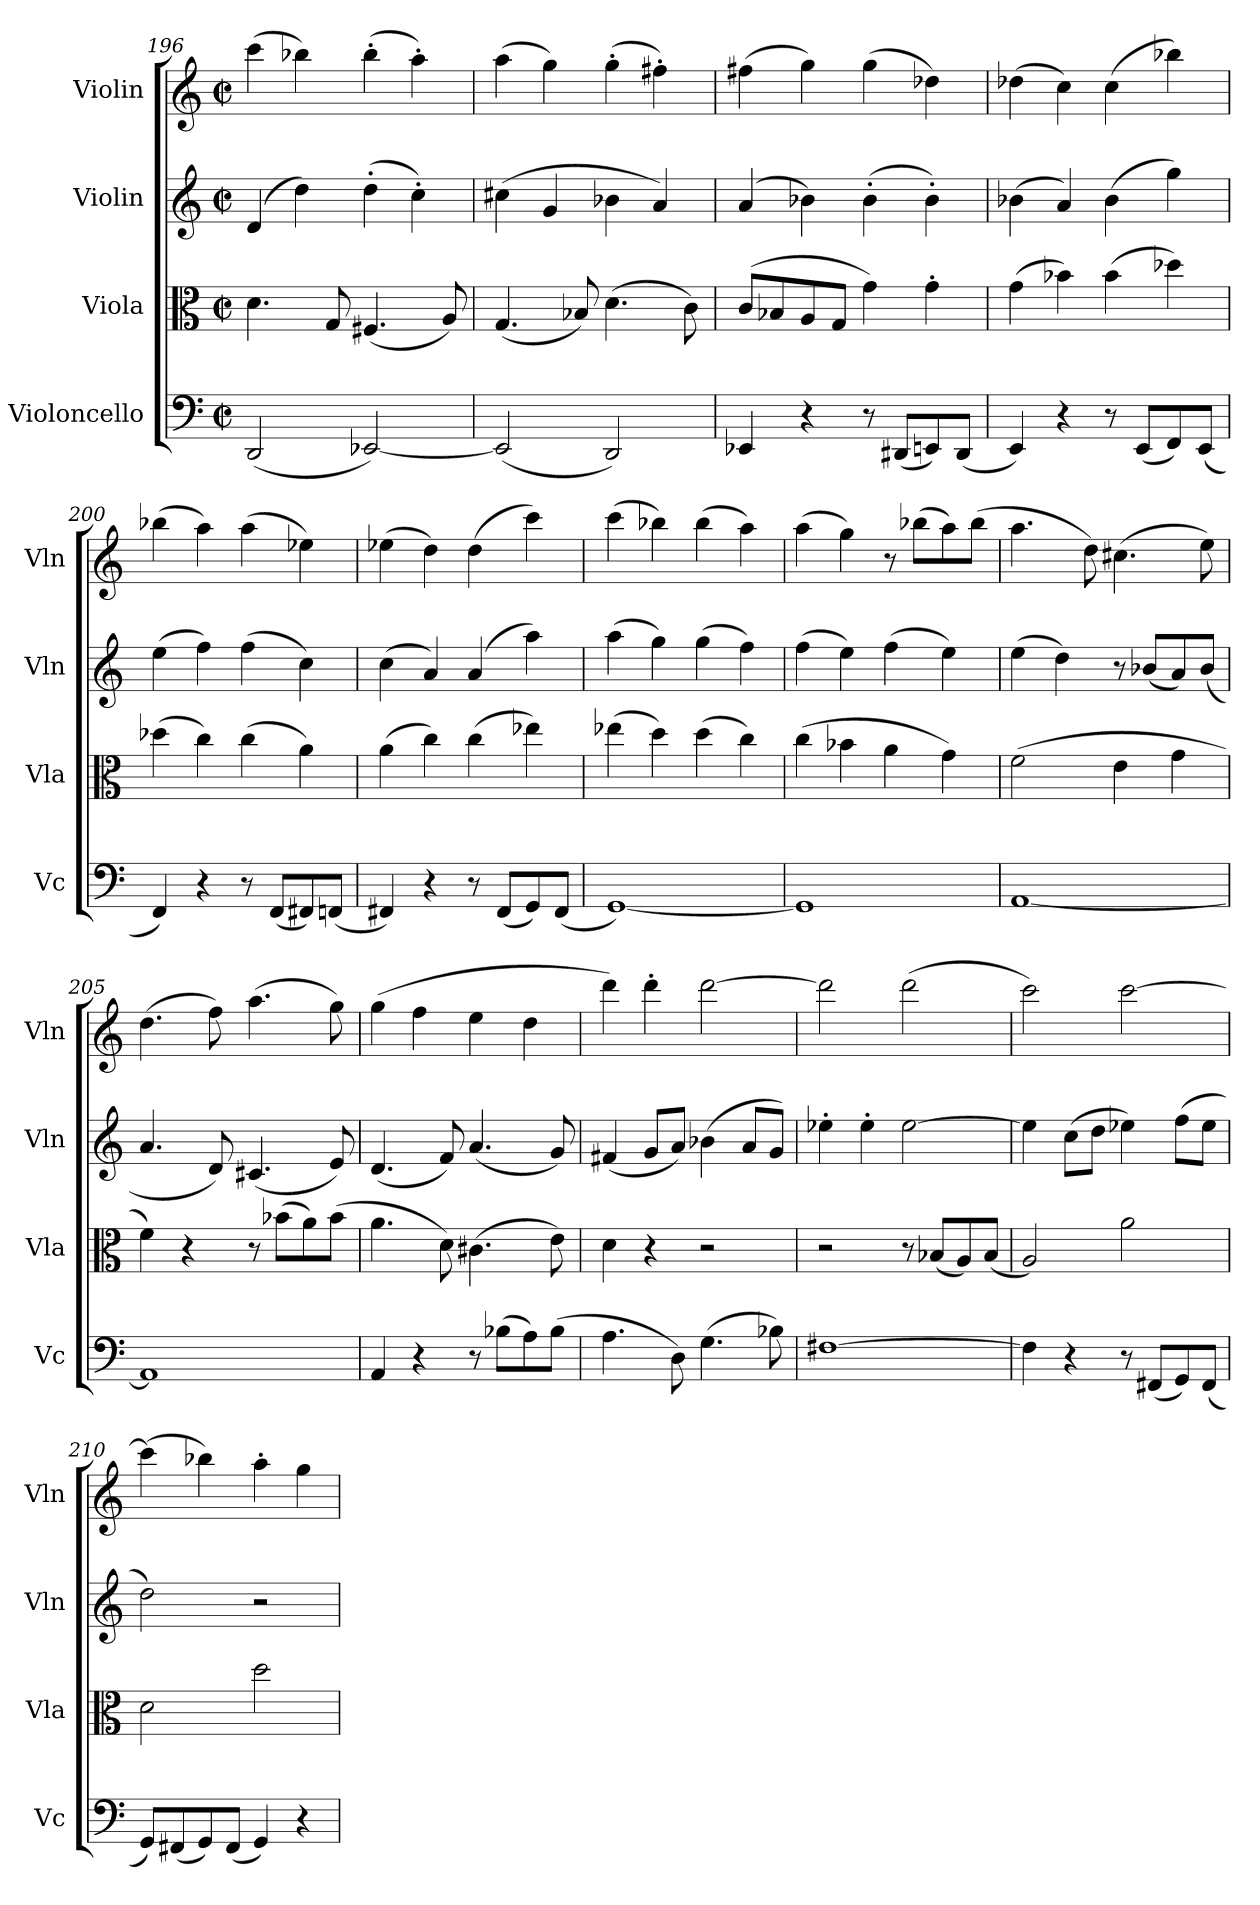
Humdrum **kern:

**kern	**kern	**kern	**kern
*part4	*part3	*part2	*part1
*staff4	*staff3	*staff2	*staff1
*I"Violoncello	*I"Viola	*I"Violin	*I"Violin
*I'Vc	*I'Vla	*I'Vln	*I'Vln
*clefF4	*clefC3	*clefG2	*clefG2
*k[]	*k[]	*k[]	*k[]
*M2/2	*M2/2	*M2/2	*M2/2
*met(c|)	*met(c|)	*met(c|)	*met(c|)
=196	=196	=196	=196
(2DD/	4.d\	(4d/	(4ccc\
.	.	4dd\)	4bb-X\)
.	8G/	.	.
[2EE-X/)	(4.F#X/	(4dd'\	(4bb-'\
.	.	4cc'\)	4aa'\)
.	8A/)	.	.
=197	=197	=197	=197
(2EE-/]	(4.G/	(4cc#X\	(4aa\
.	.	4g/	4gg\)
.	8B-X/)	.	.
2DD/)	(4.d\	4b-X\	(4gg'\
.	.	4a/)	4ff#X'\)
.	8c\)	.	.
=198	=198	=198	=198
4EE-X/	(8c/L	(4a/	(4ff#X\
.	8B-X/	.	.
4r	8A/	4b-X\)	4gg\)
.	8G/J	.	.
8r	4g\)	(4b-'\	(4gg\
(8DD#X/L	.	.	.
8EEn/)	4g'\	4b-'\)	4dd-X\)
(8DD#/J	.	.	.
=199	=199	=199	=199
4EE/)	(4g\	(4b-X\	(4dd-X\
4r	4b-X\)	4a/)	4cc\)
8r	(4b-\	(4b-\	(4cc\
(8EE/L	.	.	.
8FF/)	4dd-X\)	4gg\)	4bb-X\)
(8EE/J	.	.	.
=200	=200	=200	=200
4FF/)	(4dd-X\	(4ee\	(4bb-X\
4r	4cc\)	4ff\)	4aa\)
8r	(4cc\	(4ff\	(4aa\
(8FF/L	.	.	.
8FF#X/)	4a\)	4cc\)	4ee-X\)
(8FFn/J	.	.	.
=201	=201	=201	=201
4FF#X/)	(4a\	(4cc\	(4ee-X\
4r	4cc\)	4a/)	4dd\)
8r	(4cc\	(4a/	(4dd\
(8FF#/L	.	.	.
8GG/)	4ee-X\)	4aa\)	4ccc\)
(8FF#/J	.	.	.
=202	=202	=202	=202
[1GG)	(4ee-X\	(4aa\	(4ccc\
.	4dd\)	4gg\)	4bb-X\)
.	(4dd\	(4gg\	(4bb-\
.	4cc\)	4ff\)	4aa\)
=203	=203	=203	=203
1GG]	(4cc\	(4ff\	(4aa\
.	4b-X\	4ee\)	4gg\)
.	4a\	(4ff\	8r
.	.	.	(8bb-X\L
.	4g\)	4ee\)	8aa\)
.	.	.	(8bb-\J
=204	=204	=204	=204
[1AA	(2f\	(4ee\	4.aa\
.	.	4dd\)	.
.	.	.	8dd\)
.	4e\	8r	(4.cc#X\
.	.	(8b-X/L	.
.	4g\	8a/)	.
.	.	(8b-/J	8ee\)
=205	=205	=205	=205
1AA]	4f\)	4.a/	(4.dd\
.	4r	.	.
.	.	8d/)	8ff\)
.	8r	(4.c#X/	(4.aa\
.	(8b-X\L	.	.
.	8a\)	.	.
.	(8b-\J	8e/)	8gg\)
=206	=206	=206	=206
4AA/	4.a\	(4.d/	(4gg\
4r	.	.	4ff\
.	8d\)	8f/)	.
8r	(4.c#X\	(4.a/	4ee\
(8B-X\L	.	.	.
8A\)	.	.	4dd\
(8B-\J	8e\)	8g/)	.
=207	=207	=207	=207
4.A\	4d\	(4f#X/	4ddd\)
.	4r	8g/L	4ddd'\
8D\)	.	8a/J)	.
(4.G\	2r	(4b-X\	[2ddd\
.	.	8a/L	.
8B-X\)	.	8g/J)	.
=208	=208	=208	=208
[1F#X	2r	4ee-X'\	2ddd\]
.	.	4ee-'\	.
.	8r	[2ee-\	(2ddd\
.	(8B-X/L	.	.
.	8A/)	.	.
.	(8B-/J	.	.
=209	=209	=209	=209
4F#\]	2A/)	4ee-\]	2ccc\)
4r	.	(8cc\L	.
.	.	8dd\J	.
8r	2a\	4ee-X\)	[2ccc\
(8FF#X/L	.	.	.
8GG/)	.	(8ff\L	.
(8FF#/J	.	8ee-\J	.
=210	=210	=210	=210
8GG/L)	2d\	2dd\)	(4ccc\]
(8FF#X/	.	.	.
8GG/)	.	.	4bb-X\)
(8FF#/J	.	.	.
4GG/)	2dd\	2r	4aa'\
4r	.	.	4gg\
=	=	=	=
*-	*-	*-	*-
